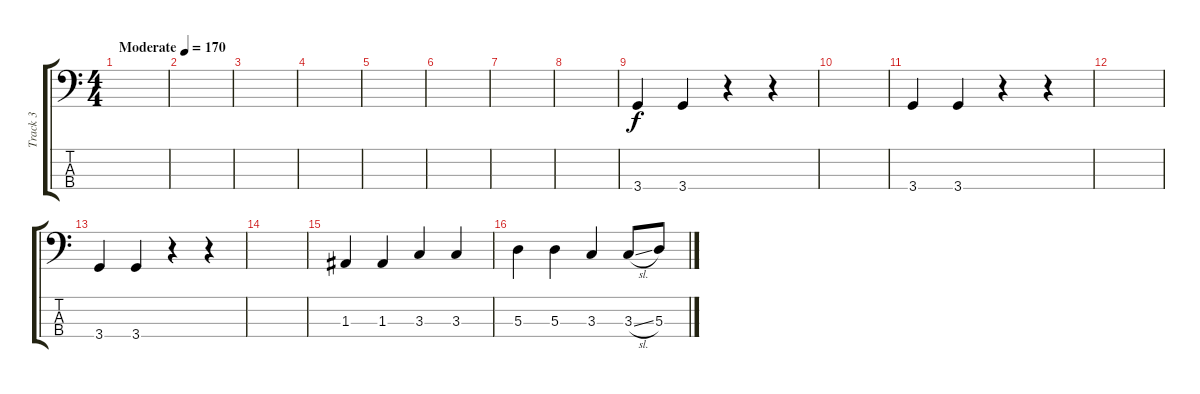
\track ("Track 3" "Track 3") {instrument electricbassfinger}
\staff {score tabs}
\tuning (G2 D2 A1 E1) {hide}
\ts (4 4)
\tempo (170 "Moderate")
\clef f4
\ks c
|
|
|
|
|
|
|
|
3.4.4 3.4.4 r.4 r.4 |
|
3.4.4 3.4.4 r.4 r.4 |
|
3.4.4 3.4.4 r.4 r.4 |
|
1.3.4 1.3.4 3.3.4 3.3.4 |
5.3.4 5.3.4 3.3.4 3.3{sl}.8 5.3.8
